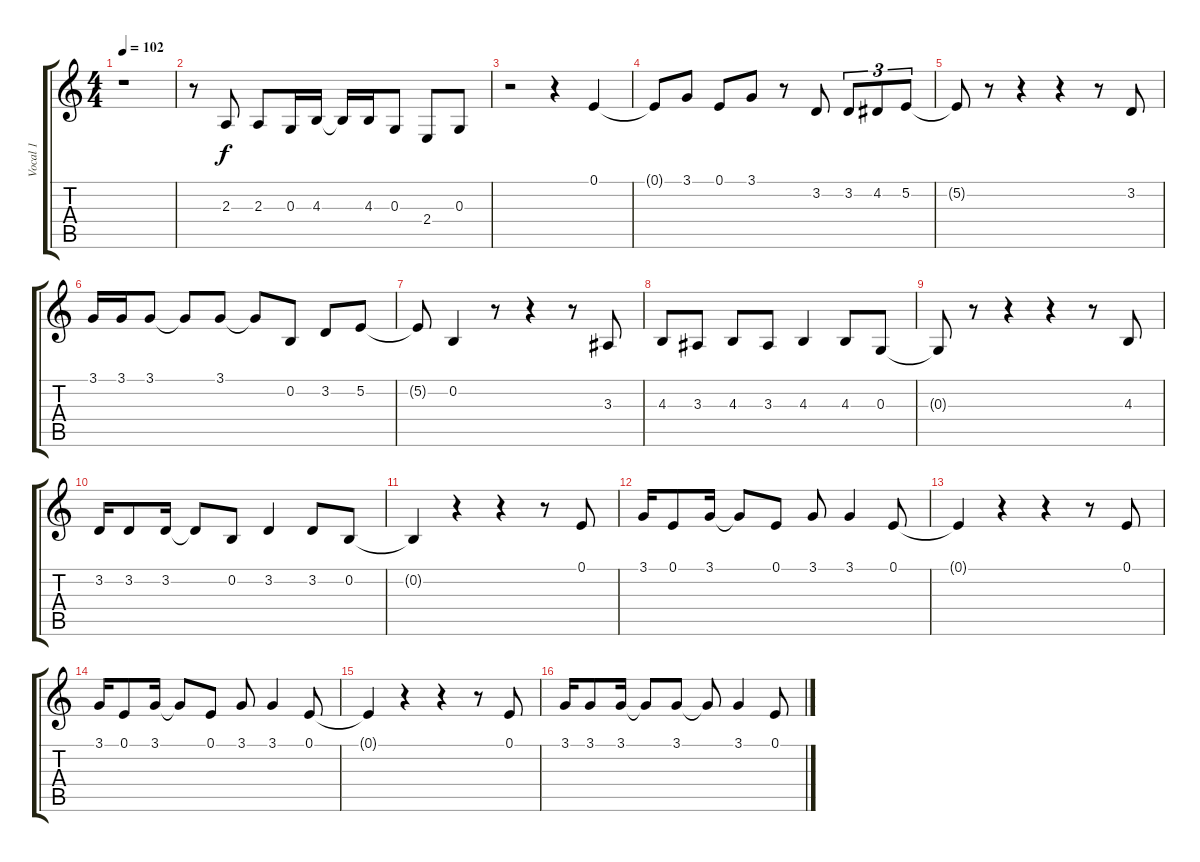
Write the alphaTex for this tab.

\track ("Vocal 1" "Vocal 1") {instrument sopranosax}
\staff {score tabs}
\tuning (E4 B3 G3 D3 A2 E2) {hide}
\ts (4 4)
\tempo 102
\clef g2
\ks c
r.1{dy f} |
r.8 2.3.8 2.3.8 0.3.16 4.3.16 4.3{t}.16 4.3.16 0.3.8 2.4.8 0.3.8 |
r.2 r.4 0.1.4 |
0.1{t}.8 3.1.8 0.1.8 3.1.8 r.8 3.2.8 3.2.8{tu (3 2)} 4.2.8{tu (3 2)} 5.2.8{tu (3 2)} |
5.2{t}.8 r.8 r.4 r.4 r.8 3.2.8 |
3.1.16 3.1.16 3.1.8 3.1{t}.8 3.1.8 3.1{t}.8 0.2.8 3.2.8 5.2.8 |
5.2{t}.8 0.2.4 r.8 r.4 r.8 3.3.8 |
4.3.8 3.3.8 4.3.8 3.3.8 4.3.4 4.3.8 0.3.8 |
0.3{t}.8 r.8 r.4 r.4 r.8 4.3.8 |
3.2.16 3.2.8 3.2.16 3.2{t}.8 0.2.8 3.2.4 3.2.8 0.2.8 |
0.2{t}.4 r.4 r.4 r.8 0.1.8 |
3.1.16 0.1.8 3.1.16 3.1{t}.8 0.1.8 3.1.8 3.1.4 0.1.8 |
0.1{t}.4 r.4 r.4 r.8 0.1.8 |
3.1.16 0.1.8 3.1.16 3.1{t}.8 0.1.8 3.1.8 3.1.4 0.1.8 |
0.1{t}.4 r.4 r.4 r.8 0.1.8 |
3.1.16 3.1.8 3.1.16 3.1{t}.8 3.1.8 3.1{t}.8 3.1.4 0.1.8
